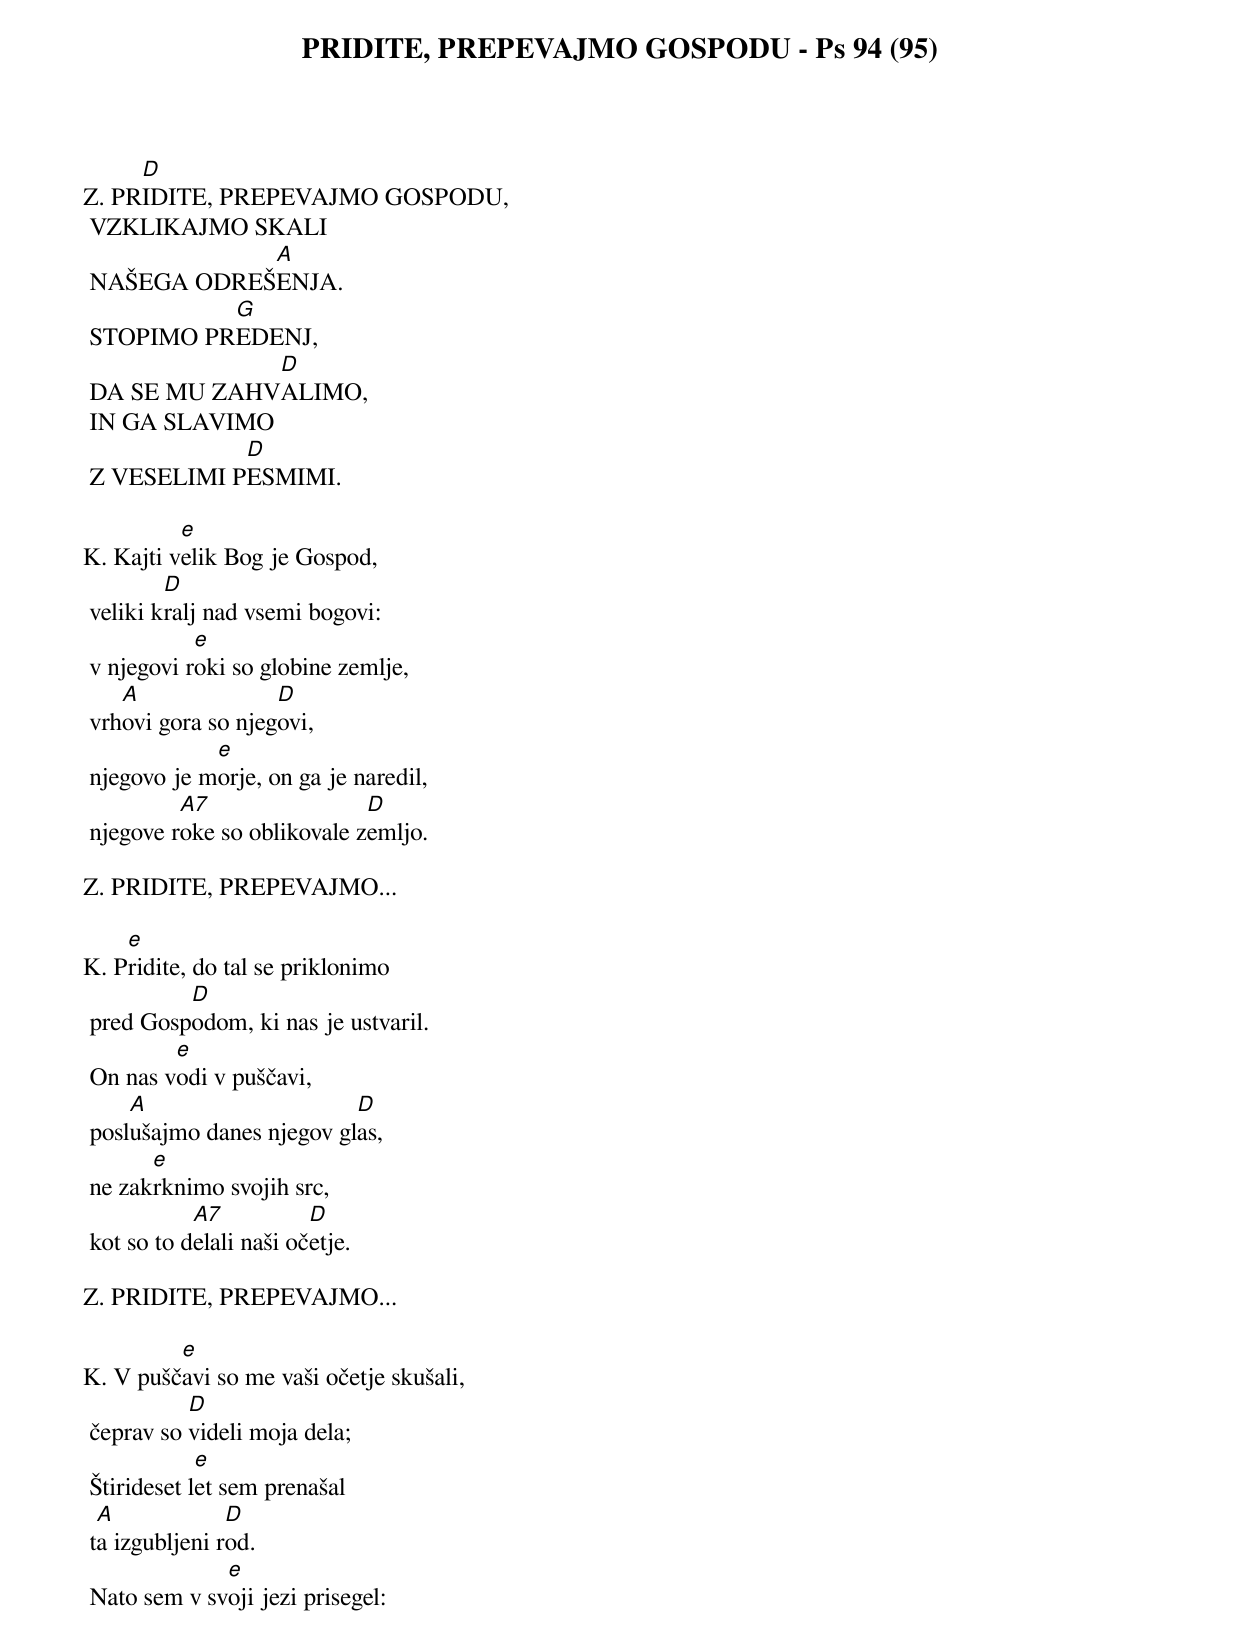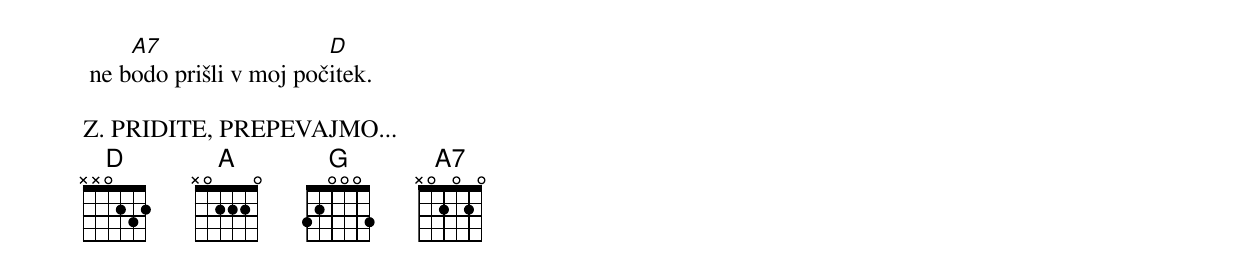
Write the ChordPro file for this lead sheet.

{title: PRIDITE, PREPEVAJMO GOSPODU - Ps 94 (95)}

Z.	PR[D]IDITE, PREPEVAJMO GOSPODU,
	VZKLIKAJMO SKALI
	NAŠEGA ODREŠ[A]ENJA.
	STOPIMO PR[G]EDENJ,
	DA SE MU ZAHV[D]ALIMO,
	IN GA SLAVIMO
	Z VESELIMI P[D]ESMIMI.

K.	Kajti v[e]elik Bog je Gospod,
	veliki k[D]ralj nad vsemi bogovi:
	v njegovi r[e]oki so globine zemlje,
	vrh[A]ovi gora so njeg[D]ovi,
	njegovo je m[e]orje, on ga je naredil,
	njegove r[A7]oke so oblikovale z[D]emljo.

Z.	PRIDITE, PREPEVAJMO...

K.	P[e]ridite, do tal se priklonimo
	pred Gosp[D]odom, ki nas je ustvaril.
	On nas v[e]odi v puščavi,
	posl[A]ušajmo danes njegov gl[D]as,
	ne zak[e]rknimo svojih src,
	kot so to d[A7]elali naši oč[D]etje.

Z.	PRIDITE, PREPEVAJMO...

K.	V pušč[e]avi so me vaši očetje skušali,
	čeprav so [D]videli moja dela;
	Štirideset l[e]et sem prenašal
	t[A]a izgubljeni r[D]od.
	Nato sem v sv[e]oji jezi prisegel:
	ne b[A7]odo prišli v moj poč[D]itek.

Z.	PRIDITE, PREPEVAJMO...
